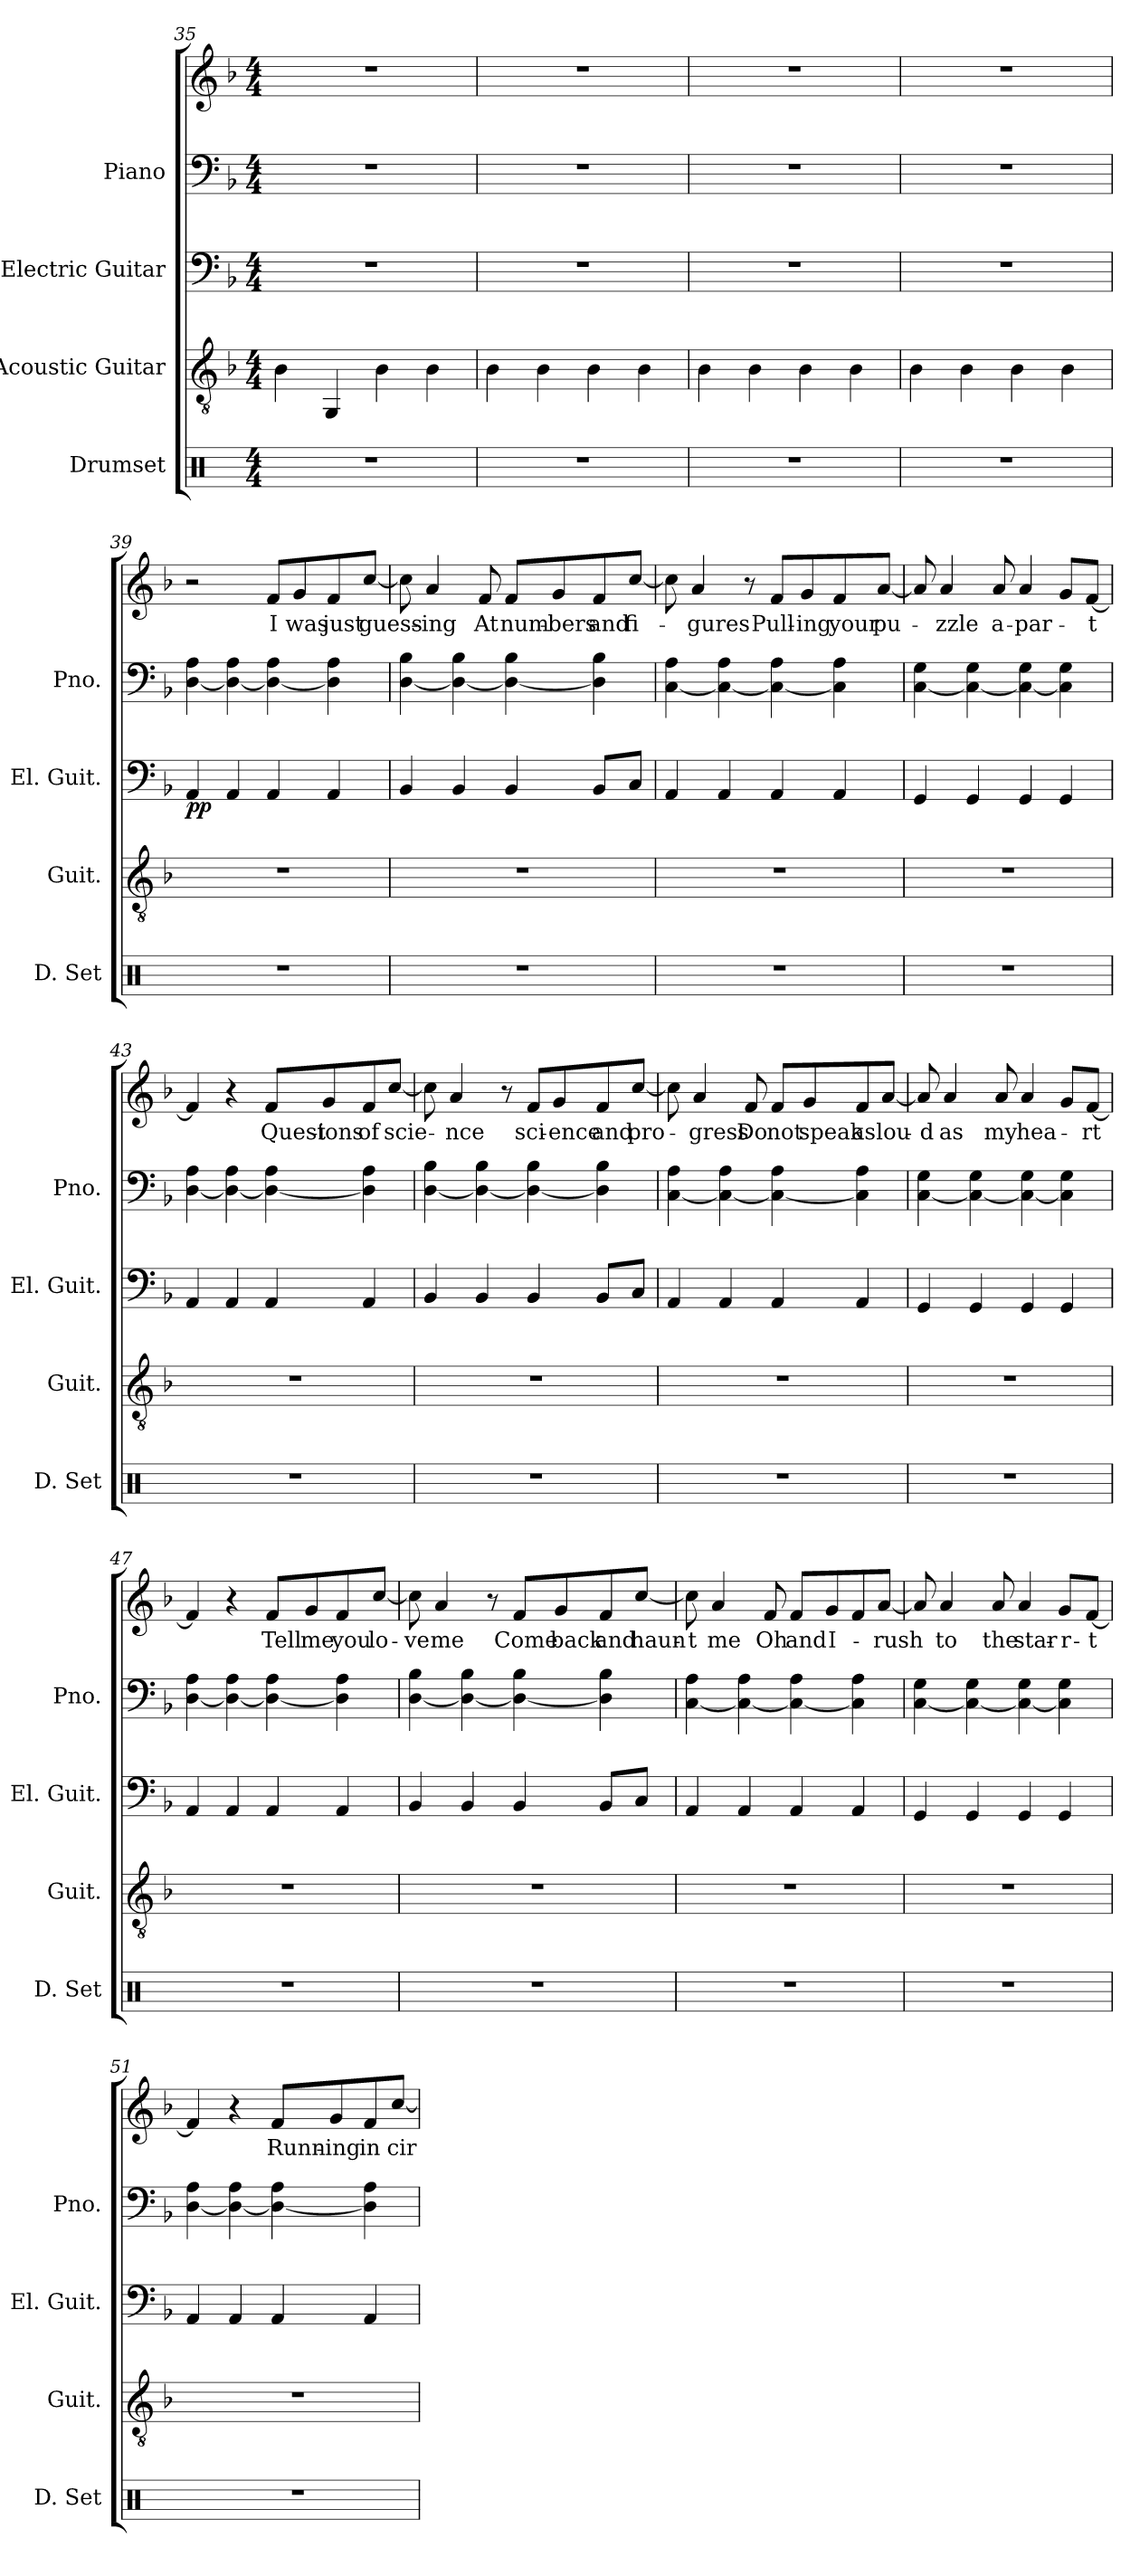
**kern	**kern	**kern	**dynam	**kern	**kern	**text
*part4	*part3	*part2	*part2	*part1	*part1	*part1
*staff5	*staff4	*staff3	*staff3	*staff2	*staff1	*staff1
*I"Drumset	*I"Acoustic Guitar	*I"Electric Guitar	*	*I"Piano	*	*
*I'D. Set	*I'Guit.	*I'El. Guit.	*	*I'Pno.	*	*
!!LO:LB:g=z
*clefX	*clefGv2	*	*	*clefF4	*clefG2	*
*k[]	*k[b-]	*k[b-]	*	*k[b-]	*k[b-]	*
*M4/4	*M4/4	*M4/4	*	*M4/4	*M4/4	*
=35	=35	=35	=35	=35	=35	=35
1r	4B-	1r	.	1r	1r	.
.	4GG	.	.	.	.	.
.	4B-	.	.	.	.	.
.	4B-	.	.	.	.	.
=36	=36	=36	=36	=36	=36	=36
1r	4B-	1r	.	1r	1r	.
.	4B-	.	.	.	.	.
.	4B-	.	.	.	.	.
.	4B-	.	.	.	.	.
=37	=37	=37	=37	=37	=37	=37
1r	4B-	1r	.	1r	1r	.
.	4B-	.	.	.	.	.
.	4B-	.	.	.	.	.
.	4B-	.	.	.	.	.
=38	=38	=38	=38	=38	=38	=38
1r	4B-	1r	.	1r	1r	.
.	4B-	.	.	.	.	.
.	4B-	.	.	.	.	.
.	4B-	.	.	.	.	.
=39	=39	=39	=39	=39	=39	=39
!	!	!	!LO:DY:b	!	!	!
1r	1r	4AA	pp	[4D\ 4A\	2r	.
.	.	4AA	.	4D\_ 4A\	.	.
!	!	!	!	!	!	!LO:LY:b
.	.	4AA	.	4D\_ 4A\	8f/L	I
!	!	!	!	!	!	!LO:LY:b
.	.	.	.	.	8g/	was
!	!	!	!	!	!	!LO:LY:b
.	.	4AA	.	4D\] 4A\	8f/	just
!	!	!	!	!	!	!LO:LY:b
.	.	.	.	.	[8cc/J	guess-
!!LO:PB:g=z
=40	=40	=40	=40	=40	=40	=40
1r	1r	4BB-	.	[4D\ 4B-\	8cc\]	.
!	!	!	!	!	!	!LO:LY:b
.	.	.	.	.	4a/	-ing
.	.	4BB-	.	4D\_ 4B-\	.	.
!	!	!	!	!	!	!LO:LY:b
.	.	.	.	.	8f/	At
!	!	!	!	!	!	!LO:LY:b
.	.	4BB-	.	4D\_ 4B-\	8f/L	num-
!	!	!	!	!	!	!LO:LY:b
.	.	.	.	.	8g/	-bers
!	!	!	!	!	!	!LO:LY:b
.	.	8BB-L	.	4D\] 4B-\	8f/	and
!	!	!	!	!	!	!LO:LY:b
.	.	8CJ	.	.	[8cc/J	fi-
=41	=41	=41	=41	=41	=41	=41
1r	1r	4AA	.	[4C\ 4A\	8cc\]	.
!	!	!	!	!	!	!LO:LY:b
.	.	.	.	.	4a/	-gures
.	.	4AA	.	4C\_ 4A\	.	.
.	.	.	.	.	8r	.
!	!	!	!	!	!	!LO:LY:b
.	.	4AA	.	4C\_ 4A\	8f/L	Pull-
!	!	!	!	!	!	!LO:LY:b
.	.	.	.	.	8g/	-ing
!	!	!	!	!	!	!LO:LY:b
.	.	4AA	.	4C\] 4A\	8f/	your
!	!	!	!	!	!	!LO:LY:b
.	.	.	.	.	[8a/J	pu-
=42	=42	=42	=42	=42	=42	=42
1r	1r	4GG	.	[4C\ 4G\	8a/]	.
!	!	!	!	!	!	!LO:LY:b
.	.	.	.	.	4a/	-zzle
.	.	4GG	.	4C\_ 4G\	.	.
!	!	!	!	!	!	!LO:LY:b
.	.	.	.	.	8a/	a-
!	!	!	!	!	!	!LO:LY:b
.	.	4GG	.	4C\_ 4G\	4a/	-par-
.	.	4GG	.	4C\] 4G\	8g/L	.
!	!	!	!	!	!	!LO:LY:b
.	.	.	.	.	[8f/J	-t
!!LO:LB:g=z
=43	=43	=43	=43	=43	=43	=43
1r	1r	4AA	.	[4D\ 4A\	4f/]	.
.	.	4AA	.	4D\_ 4A\	4r	.
!	!	!	!	!	!	!LO:LY:b
.	.	4AA	.	4D\_ 4A\	8f/L	Quest-
!	!	!	!	!	!	!LO:LY:b
.	.	.	.	.	8g/	-ions
!	!	!	!	!	!	!LO:LY:b
.	.	4AA	.	4D\] 4A\	8f/	of
!	!	!	!	!	!	!LO:LY:b
.	.	.	.	.	[8cc/J	scie-
=44	=44	=44	=44	=44	=44	=44
1r	1r	4BB-	.	[4D\ 4B-\	8cc\]	.
!	!	!	!	!	!	!LO:LY:b
.	.	.	.	.	4a/	-nce
.	.	4BB-	.	4D\_ 4B-\	.	.
.	.	.	.	.	8r	.
!	!	!	!	!	!	!LO:LY:b
.	.	4BB-	.	4D\_ 4B-\	8f/L	sci-
!	!	!	!	!	!	!LO:LY:b
.	.	.	.	.	8g/	-ence
!	!	!	!	!	!	!LO:LY:b
.	.	8BB-L	.	4D\] 4B-\	8f/	and
!	!	!	!	!	!	!LO:LY:b
.	.	8CJ	.	.	[8cc/J	pro-
!!LO:PB:g=z
=45	=45	=45	=45	=45	=45	=45
1r	1r	4AA	.	[4C\ 4A\	8cc\]	.
!	!	!	!	!	!	!LO:LY:b
.	.	.	.	.	4a/	-gress
.	.	4AA	.	4C\_ 4A\	.	.
!	!	!	!	!	!	!LO:LY:b
.	.	.	.	.	8f/	Do
!	!	!	!	!	!	!LO:LY:b
.	.	4AA	.	4C\_ 4A\	8f/L	not
!	!	!	!	!	!	!LO:LY:b
.	.	.	.	.	8g/	speak
!	!	!	!	!	!	!LO:LY:b
.	.	4AA	.	4C\] 4A\	8f/	as
!	!	!	!	!	!	!LO:LY:b
.	.	.	.	.	[8a/J	lou-
=46	=46	=46	=46	=46	=46	=46
!	!	!	!	!	!	!LO:LY:b
1r	1r	4GG	.	[4C\ 4G\	8a/]	d
!	!	!	!	!	!	!LO:LY:b
.	.	.	.	.	4a/	-as
.	.	4GG	.	4C\_ 4G\	.	.
!	!	!	!	!	!	!LO:LY:b
.	.	.	.	.	8a/	my
!	!	!	!	!	!	!LO:LY:b
.	.	4GG	.	4C\_ 4G\	4a/	hea-
.	.	4GG	.	4C\] 4G\	8g/L	.
!	!	!	!	!	!	!LO:LY:b
.	.	.	.	.	[8f/J	-rt
=47	=47	=47	=47	=47	=47	=47
1r	1r	4AA	.	[4D\ 4A\	4f/]	.
.	.	4AA	.	4D\_ 4A\	4r	.
!	!	!	!	!	!	!LO:LY:b
.	.	4AA	.	4D\_ 4A\	8f/L	Tell
!	!	!	!	!	!	!LO:LY:b
.	.	.	.	.	8g/	me
!	!	!	!	!	!	!LO:LY:b
.	.	4AA	.	4D\] 4A\	8f/	you
!	!	!	!	!	!	!LO:LY:b
.	.	.	.	.	[8cc/J	lo-
!!LO:LB:g=z
=48	=48	=48	=48	=48	=48	=48
!	!	!	!	!	!	!LO:LY:b
1r	1r	4BB-	.	[4D\ 4B-\	8cc\]	-ve
!	!	!	!	!	!	!LO:LY:b
.	.	.	.	.	4a/	me
.	.	4BB-	.	4D\_ 4B-\	.	.
.	.	.	.	.	8r	.
!	!	!	!	!	!	!LO:LY:b
.	.	4BB-	.	4D\_ 4B-\	8f/L	Come
!	!	!	!	!	!	!LO:LY:b
.	.	.	.	.	8g/	back
!	!	!	!	!	!	!LO:LY:b
.	.	8BB-L	.	4D\] 4B-\	8f/	and
!	!	!	!	!	!	!LO:LY:b
.	.	8CJ	.	.	[8cc/J	haun-
=49	=49	=49	=49	=49	=49	=49
!	!	!	!	!	!	!LO:LY:b
1r	1r	4AA	.	[4C\ 4A\	8cc\]	-t
!	!	!	!	!	!	!LO:LY:b
.	.	.	.	.	4a/	me
.	.	4AA	.	4C\_ 4A\	.	.
!	!	!	!	!	!	!LO:LY:b
.	.	.	.	.	8f/	Oh
!	!	!	!	!	!	!LO:LY:b
.	.	4AA	.	4C\_ 4A\	8f/L	and
!	!	!	!	!	!	!LO:LY:b
.	.	.	.	.	8g/	I-
.	.	4AA	.	4C\] 4A\	8f/	.
!	!	!	!	!	!	!LO:LY:b
.	.	.	.	.	[8a/J	-rush
=50	=50	=50	=50	=50	=50	=50
1r	1r	4GG	.	[4C\ 4G\	8a/]	.
!	!	!	!	!	!	!LO:LY:b
.	.	.	.	.	4a/	to
.	.	4GG	.	4C\_ 4G\	.	.
!	!	!	!	!	!	!LO:LY:b
.	.	.	.	.	8a/	the
!	!	!	!	!	!	!LO:LY:b
.	.	4GG	.	4C\_ 4G\	4a/	star-
!	!	!	!	!	!	!LO:LY:b
.	.	4GG	.	4C\] 4G\	8g/L	-r-
!	!	!	!	!	!	!LO:LY:b
.	.	.	.	.	[8f/J	-t
!!LO:PB:g=z
=51	=51	=51	=51	=51	=51	=51
1r	1r	4AA	.	[4D\ 4A\	4f/]	.
.	.	4AA	.	4D\_ 4A\	4r	.
!	!	!	!	!	!	!LO:LY:b
.	.	4AA	.	4D\_ 4A\	8f/L	Runn-
!	!	!	!	!	!	!LO:LY:b
.	.	.	.	.	8g/	-ing
!	!	!	!	!	!	!LO:LY:b
.	.	4AA	.	4D\] 4A\	8f/	in
!	!	!	!	!	!	!LO:LY:b
.	.	.	.	.	[8cc/J	cir-
=	=	=	=	=	=	=
*-	*-	*-	*-	*-	*-	*-
